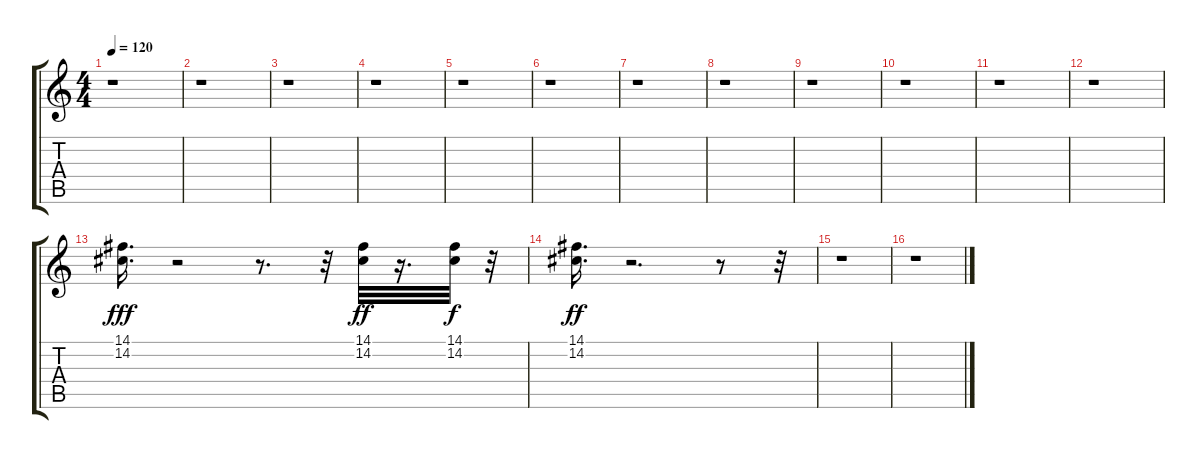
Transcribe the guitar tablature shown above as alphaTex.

\track "" {instrument brasssection}
\staff {score tabs}
\tuning (E4 B3 G3 D3 A2 E2) {hide}
\ts (4 4)
\tempo 120
\clef g2
\ks c
r.1{dy ff} |
r.1 |
r.1 |
r.1 |
r.1 |
r.1 |
r.1 |
r.1 |
r.1 |
r.1 |
r.1 |
r.1 |
(14.1 14.2).16{d dy fff} r.2 r.8{d} r.32 (14.1 14.2).32{dy ff} r.16{d} (14.1 14.2).32{dy f} r.32 |
(14.1 14.2).16{d dy ff} r.2{d} r.8 r.32 |
r.1 |
r.1
